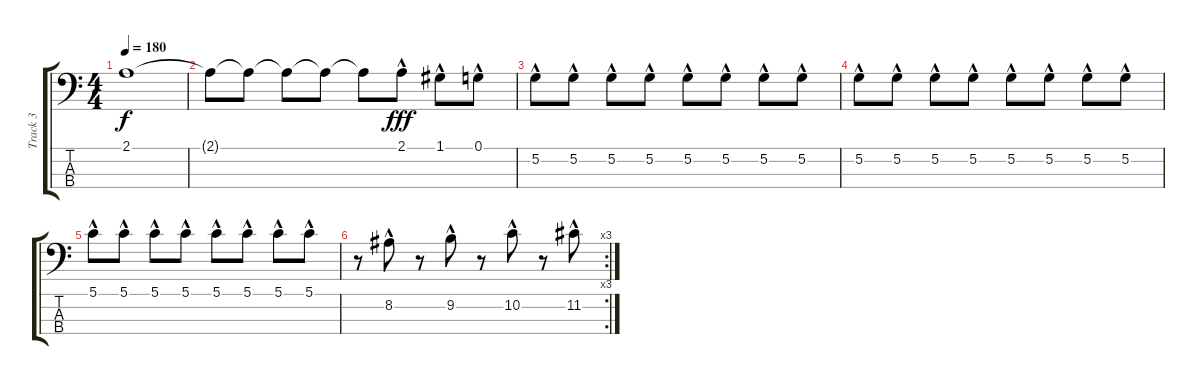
\track ("Track 3" "Track 3") {instrument electricbassfinger}
\staff {score tabs}
\tuning (G2 D2 A1 E1) {hide}
\ts (4 4)
\tempo 180
\clef f4
\ks c
2.1{t}.1{dy f} |
2.1{t}.8 2.1{t}.8 2.1{t}.8 2.1{t}.8 2.1{t}.8 2.1{hac}.8{dy fff} 1.1{hac}.8 0.1{hac}.8 |
5.2{hac}.8 5.2{hac}.8 5.2{hac}.8 5.2{hac}.8 5.2{hac}.8 5.2{hac}.8 5.2{hac}.8 5.2{hac}.8 |
5.2{hac}.8 5.2{hac}.8 5.2{hac}.8 5.2{hac}.8 5.2{hac}.8 5.2{hac}.8 5.2{hac}.8 5.2{hac}.8 |
5.1{hac}.8 5.1{hac}.8 5.1{hac}.8 5.1{hac}.8 5.1{hac}.8 5.1{hac}.8 5.1{hac}.8 5.1{hac}.8 |
\rc 3
r.8 8.2{hac}.8 r.8 9.2{hac}.8 r.8 10.2{hac}.8 r.8 11.2{hac}.8
